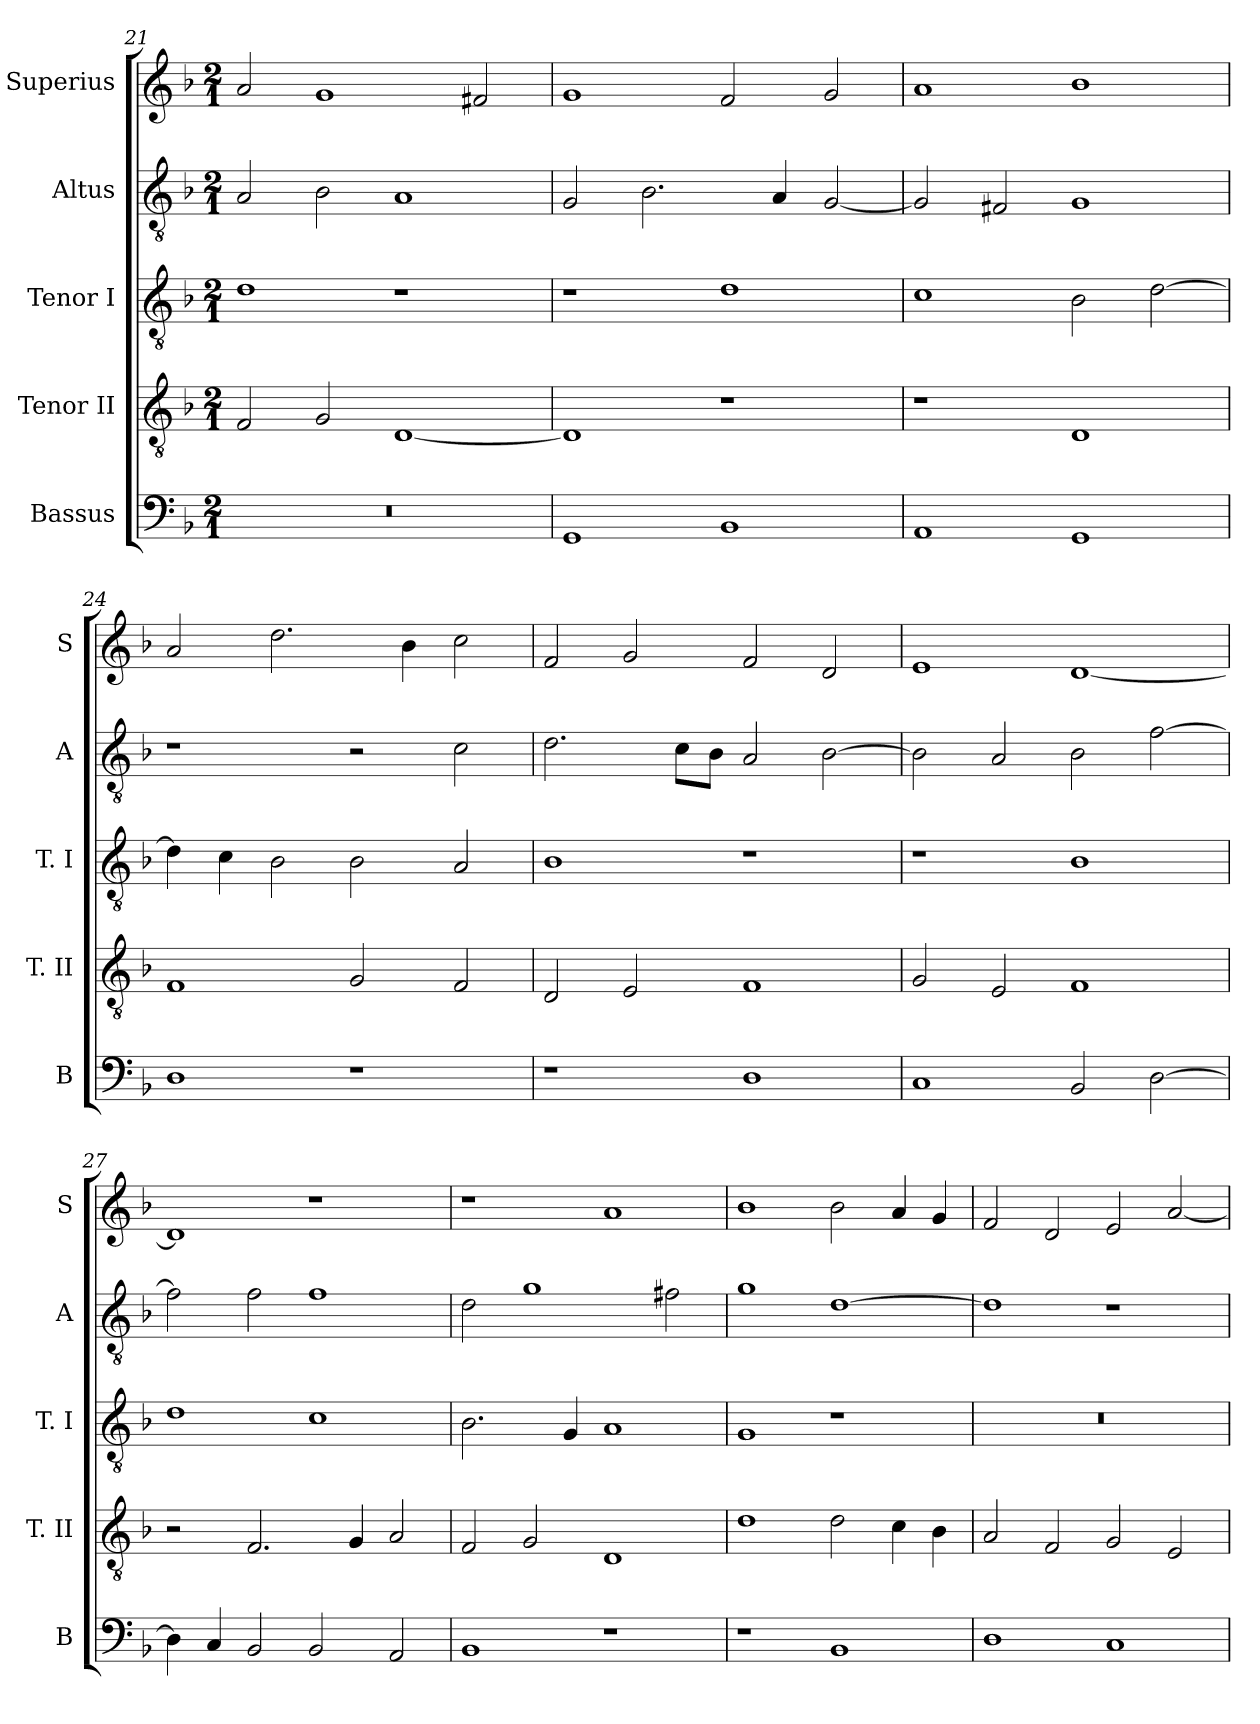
**kern	**kern	**kern	**kern	**kern
*part5	*part4	*part3	*part2	*part1
*staff5	*staff4	*staff3	*staff2	*staff1
*I"Bassus	*I"Tenor II	*I"Tenor I	*I"Altus	*I"Superius
*I'B	*I'T. II	*I'T. I	*I'A	*I'S
*clefF4	*clefGv2	*clefGv2	*clefGv2	*clefG2
*k[b-]	*k[b-]	*k[b-]	*k[b-]	*k[b-]
*F:	*F:	*F:	*F:	*F:
*M2/1	*M2/1	*M2/1	*M2/1	*M2/1
=21	=21	=21	=21	=21
0r	2F	1d	2A	2a
.	2G	.	2B-	1g
.	[1D	1r	1A	.
.	.	.	.	2f#X
=22	=22	=22	=22	=22
1GG	1D]	1r	2G	1g
.	.	.	2.B-	.
1BB-	1r	1d	.	2f
.	.	.	4A	.
.	.	.	[2G	2g
=23	=23	=23	=23	=23
1AA	1r	1c	2G]	1a
.	.	.	2F#X	.
1GG	1D	2B-	1G	1b-
.	.	[2d	.	.
=24	=24	=24	=24	=24
1D	1F	4d]	1r	2a
.	.	4c	.	.
.	.	2B-	.	2.dd
1r	2G	2B-	2r	.
.	.	.	.	4b-
.	2F	2A	2c	2cc
=25	=25	=25	=25	=25
1r	2D	1B-	2.d	2f
.	2E	.	.	2g
.	.	.	8cL	.
.	.	.	8B-J	.
1D	1F	1r	2A	2f
.	.	.	[2B-	2d
=26	=26	=26	=26	=26
1C	2G	1r	2B-]	1e
.	2E	.	2A	.
2BB-	1F	1B-	2B-	[1d
[2D	.	.	[2f	.
=27	=27	=27	=27	=27
4D]	2r	1d	2f]	1d]
4C	.	.	.	.
2BB-	2.F	.	2f	.
2BB-	.	1c	1f	1r
.	4G	.	.	.
2AA	2A	.	.	.
=28	=28	=28	=28	=28
1BB-	2F	2.B-	2d	1r
.	2G	.	1g	.
.	.	4G	.	.
1r	1D	1A	.	1a
.	.	.	2f#X	.
=29	=29	=29	=29	=29
1r	1d	1G	1g	1b-
1BB-	2d	1r	[1d	2b-
.	4c	.	.	4a
.	4B-	.	.	4g
=30	=30	=30	=30	=30
1D	2A	0r	1d]	2f
.	2F	.	.	2d
1C	2G	.	1r	2e
.	2E	.	.	[2a
=	=	=	=	=
*-	*-	*-	*-	*-
